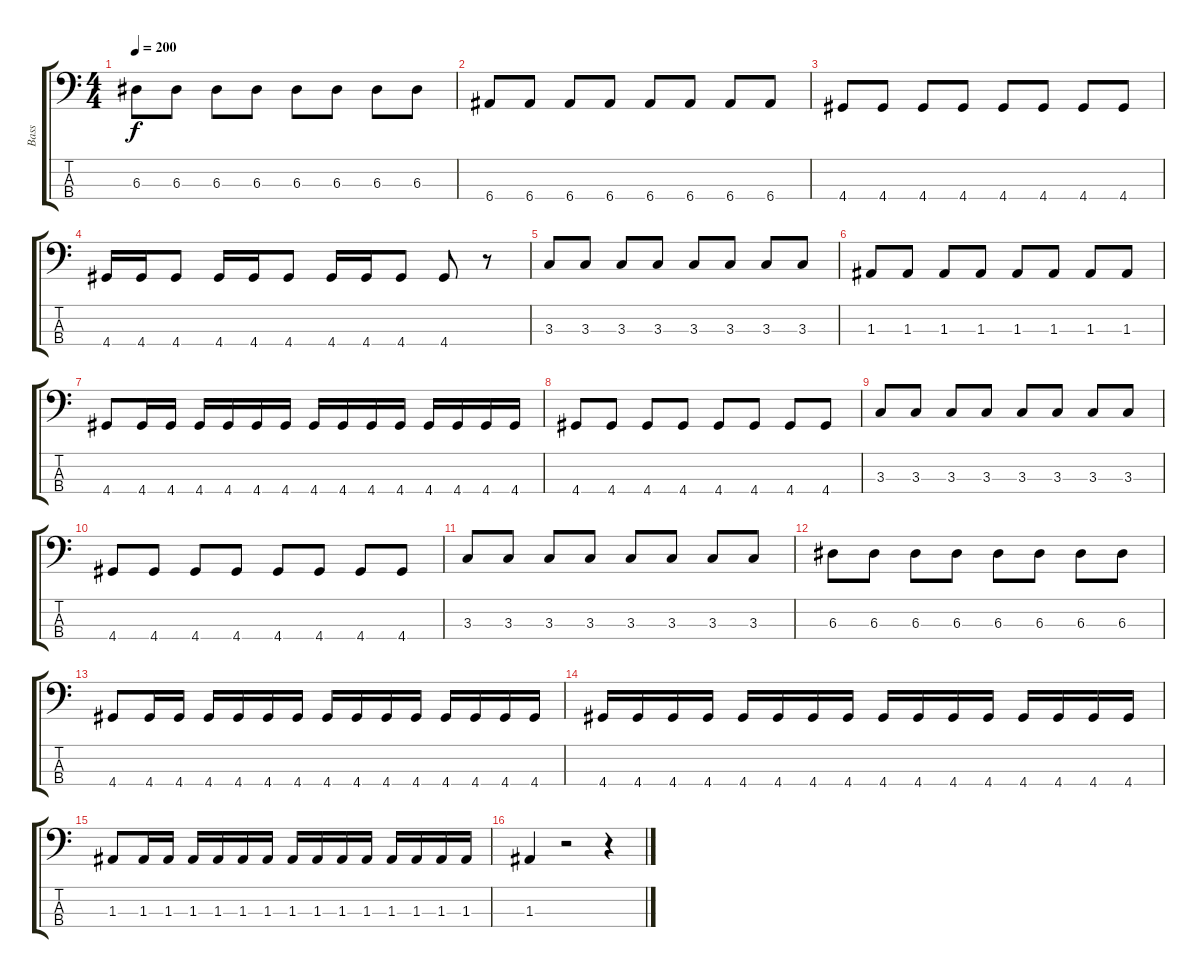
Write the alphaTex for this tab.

\track ("Bass" "Bass") {instrument electricbassfinger}
\staff {score tabs}
\tuning (G2 D2 A1 E1) {hide}
\ts (4 4)
\section ("" "")
\tempo 200
\clef f4
\ks c
6.3.8{dy f} 6.3.8 6.3.8 6.3.8 6.3.8 6.3.8 6.3.8 6.3.8 |
6.4.8 6.4.8 6.4.8 6.4.8 6.4.8 6.4.8 6.4.8 6.4.8 |
4.4.8 4.4.8 4.4.8 4.4.8 4.4.8 4.4.8 4.4.8 4.4.8 |
4.4.16 4.4.16 4.4.8 4.4.16 4.4.16 4.4.8 4.4.16 4.4.16 4.4.8 4.4.8 r.8 |
3.3.8 3.3.8 3.3.8 3.3.8 3.3.8 3.3.8 3.3.8 3.3.8 |
1.3.8 1.3.8 1.3.8 1.3.8 1.3.8 1.3.8 1.3.8 1.3.8 |
4.4.8 4.4.16 4.4.16 4.4.16 4.4.16 4.4.16 4.4.16 4.4.16 4.4.16 4.4.16 4.4.16 4.4.16 4.4.16 4.4.16 4.4.16 |
4.4.8 4.4.8 4.4.8 4.4.8 4.4.8 4.4.8 4.4.8 4.4.8 |
\section ("" "")
3.3.8 3.3.8 3.3.8 3.3.8 3.3.8 3.3.8 3.3.8 3.3.8 |
4.4.8 4.4.8 4.4.8 4.4.8 4.4.8 4.4.8 4.4.8 4.4.8 |
3.3.8 3.3.8 3.3.8 3.3.8 3.3.8 3.3.8 3.3.8 3.3.8 |
6.3.8 6.3.8 6.3.8 6.3.8 6.3.8 6.3.8 6.3.8 6.3.8 |
4.4.8 4.4.16 4.4.16 4.4.16 4.4.16 4.4.16 4.4.16 4.4.16 4.4.16 4.4.16 4.4.16 4.4.16 4.4.16 4.4.16 4.4.16 |
4.4.16 4.4.16 4.4.16 4.4.16 4.4.16 4.4.16 4.4.16 4.4.16 4.4.16 4.4.16 4.4.16 4.4.16 4.4.16 4.4.16 4.4.16 4.4.16 |
1.3.8 1.3.16 1.3.16 1.3.16 1.3.16 1.3.16 1.3.16 1.3.16 1.3.16 1.3.16 1.3.16 1.3.16 1.3.16 1.3.16 1.3.16 |
1.3.4 r.2 r.4
